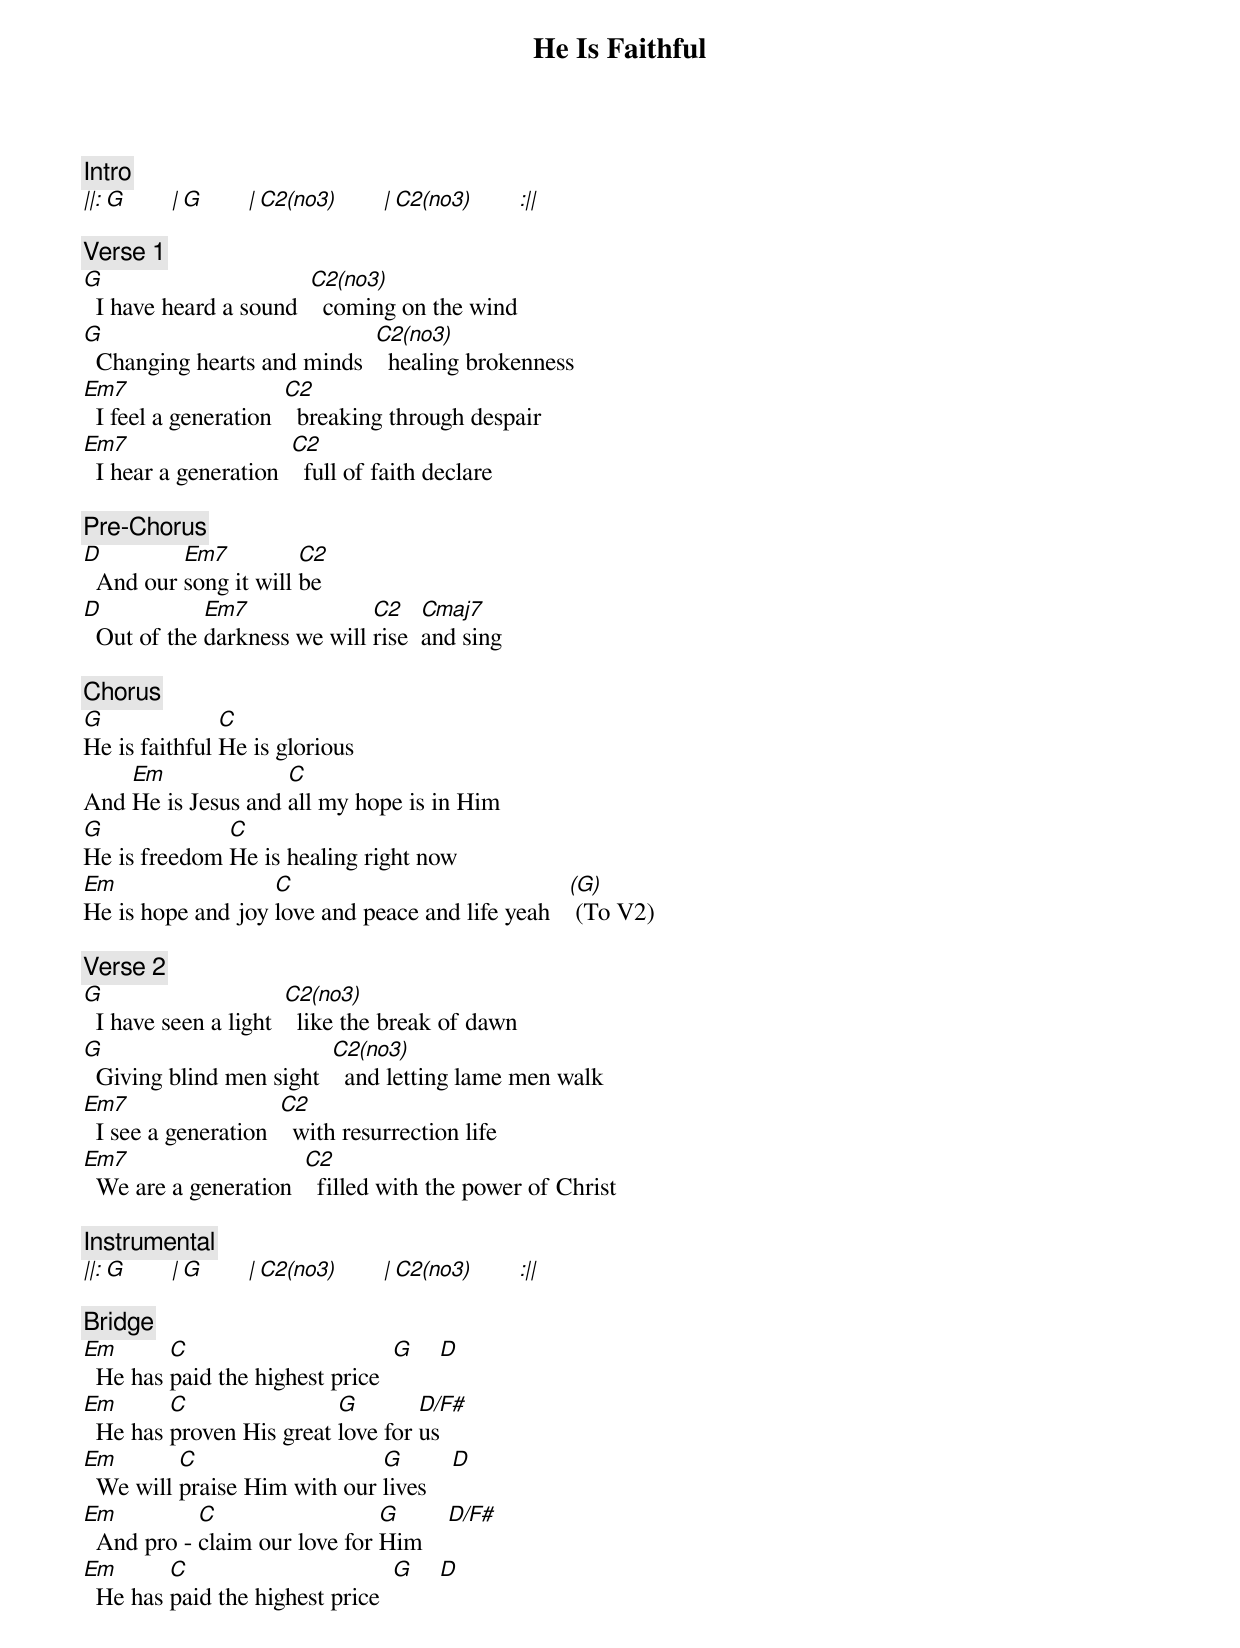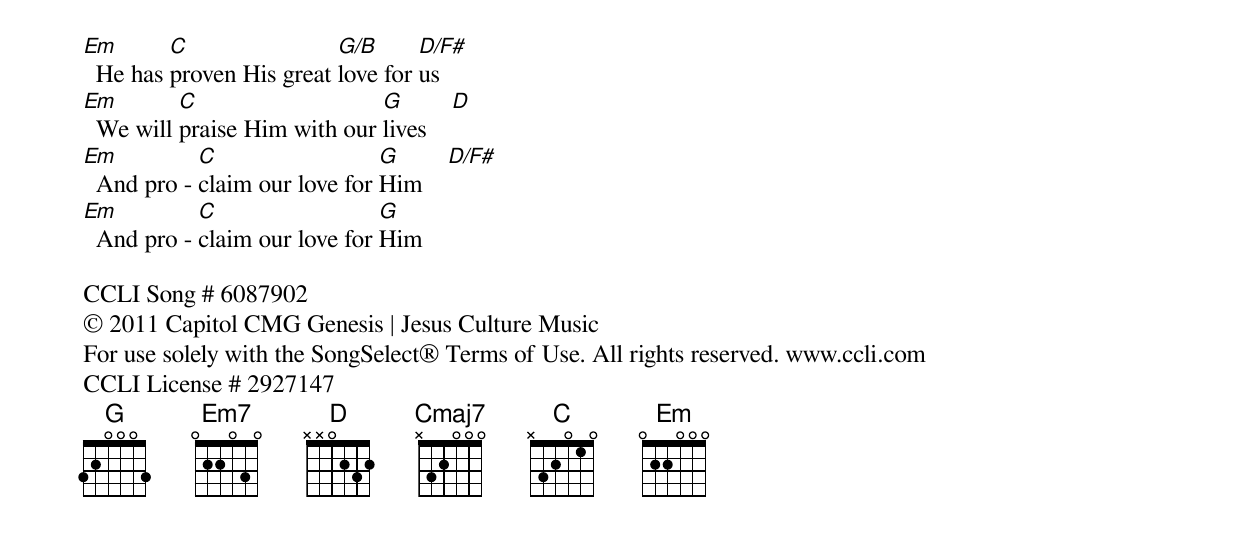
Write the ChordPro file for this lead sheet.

{title: He Is Faithful}
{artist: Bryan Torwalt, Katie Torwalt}
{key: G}
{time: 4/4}
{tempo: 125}
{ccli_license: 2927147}
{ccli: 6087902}
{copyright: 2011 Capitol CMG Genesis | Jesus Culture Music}
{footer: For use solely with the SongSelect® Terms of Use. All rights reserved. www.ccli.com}

{comment: Intro}
[||:][G]       [|][G]       [|][C2(no3)]       [|][C2(no3)]       [:||]

{comment: Verse 1}
[G]  I have heard a sound  [C2(no3)]  coming on the wind
[G]  Changing hearts and minds  [C2(no3)]  healing brokenness
[Em7]  I feel a generation  [C2]  breaking through despair
[Em7]  I hear a generation  [C2]  full of faith declare

{comment: Pre-Chorus}
[D]  And our [Em7]song it will [C2]be
[D]  Out of the [Em7]darkness we will [C2]rise  [Cmaj7]and sing

{comment: Chorus}
[G]He is faithful [C]He is glorious
And [Em]He is Jesus and [C]all my hope is in Him
[G]He is freedom [C]He is healing right now
[Em]He is hope and joy [C]love and peace and life yeah   [(G)] (To V2)

{comment: Verse 2}
[G]  I have seen a light  [C2(no3)]  like the break of dawn
[G]  Giving blind men sight  [C2(no3)]  and letting lame men walk
[Em7]  I see a generation  [C2]  with resurrection life
[Em7]  We are a generation  [C2]  filled with the power of Christ

{comment: Instrumental}
[||:][G]       [|][G]       [|][C2(no3)]       [|][C2(no3)]       [:||]

{comment: Bridge}
[Em]  He has [C]paid the highest price  [G]    [D]
[Em]  He has [C]proven His great [G]love for [D/F#]us
[Em]  We will [C]praise Him with our [G]lives    [D]
[Em]  And pro - [C]claim our love for [G]Him    [D/F#]
[Em]  He has [C]paid the highest price  [G]    [D]
[Em]  He has [C]proven His great [G/B]love for [D/F#]us
[Em]  We will [C]praise Him with our [G]lives    [D]
[Em]  And pro - [C]claim our love for [G]Him    [D/F#]
[Em]  And pro - [C]claim our love for [G]Him

CCLI Song # 6087902
© 2011 Capitol CMG Genesis | Jesus Culture Music
For use solely with the SongSelect® Terms of Use. All rights reserved. www.ccli.com
CCLI License # 2927147
